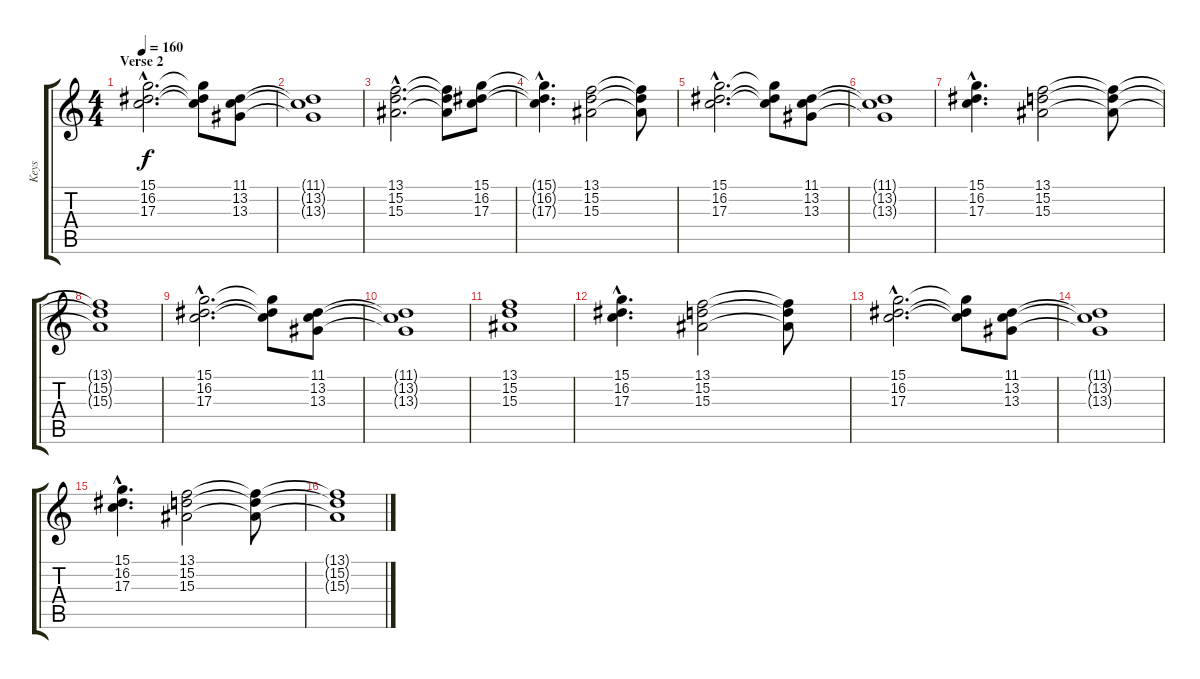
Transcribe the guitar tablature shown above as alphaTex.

\track ("Keys" "Keys") {instrument tremolostrings}
\staff {score tabs}
\tuning (E4 B3 G3 D3 A2 E2) {hide}
\ts (4 4)
\section ("" "Verse 2")
\tempo 160
\clef g2
\ks c
(15.1{hac} 16.2{hac} 17.3{hac}).2{d dy f} (15.1{t} 16.2{t} 17.3{t}).8 (11.1 13.2 13.3).8 |
(11.1{t} 13.2{t} 13.3{t}).1 |
(13.1{hac} 15.2{hac} 15.3{hac}).2{d} (13.1{t} 15.2{t} 15.3{t}).8 (15.1 16.2 17.3).8 |
(15.1{hac t} 16.2{hac t} 17.3{hac t}).4{d} (13.1 15.2 15.3).2 (13.1{t} 15.2{t} 15.3{t}).8 |
(15.1{hac} 16.2{hac} 17.3{hac}).2{d} (15.1{t} 16.2{t} 17.3{t}).8 (11.1 13.2 13.3).8 |
(11.1{t} 13.2{t} 13.3{t}).1 |
(15.1{hac} 16.2{hac} 17.3{hac}).4{d} (13.1 15.2 15.3).2 (13.1{t} 15.2{t} 15.3{t}).8 |
(13.1{t} 15.2{t} 15.3{t}).1 |
(15.1{hac} 16.2{hac} 17.3{hac}).2{d} (15.1{t} 16.2{t} 17.3{t}).8 (11.1 13.2 13.3).8 |
(11.1{t} 13.2{t} 13.3{t}).1 |
(13.1 15.2 15.3).1 |
(15.1{hac} 16.2{hac} 17.3{hac}).4{d} (13.1 15.2 15.3).2 (13.1{t} 15.2{t} 15.3{t}).8 |
(15.1{hac} 16.2{hac} 17.3{hac}).2{d} (15.1{t} 16.2{t} 17.3{t}).8 (11.1 13.2 13.3).8 |
(11.1{t} 13.2{t} 13.3{t}).1 |
(15.1{hac} 16.2{hac} 17.3{hac}).4{d} (13.1 15.2 15.3).2 (13.1{t} 15.2{t} 15.3{t}).8 |
(13.1{t} 15.2{t} 15.3{t}).1
